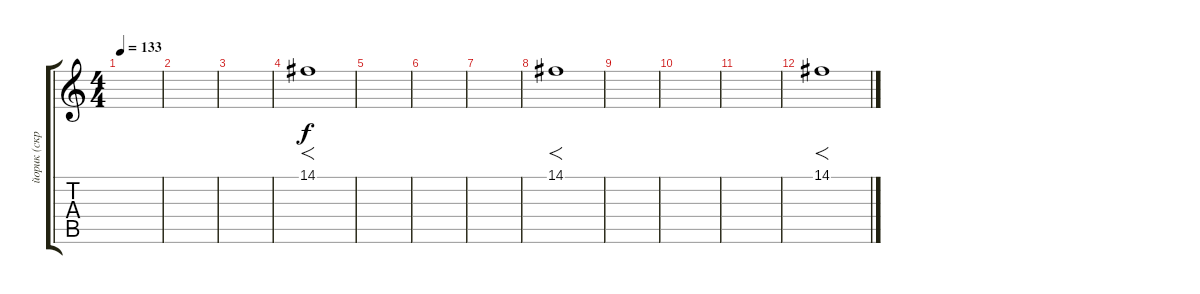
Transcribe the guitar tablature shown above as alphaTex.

\track ("йорик (скрипка)" "йорик (скр") {instrument violin}
\staff {score tabs}
\tuning (E4 B3 G3 D3 A2 E2) {hide}
\ts (4 4)
\tempo 133
\clef g2
\ks c
|
|
|
14.1.1{f} |
|
|
|
14.1.1{f} |
|
|
|
14.1.1{f}
